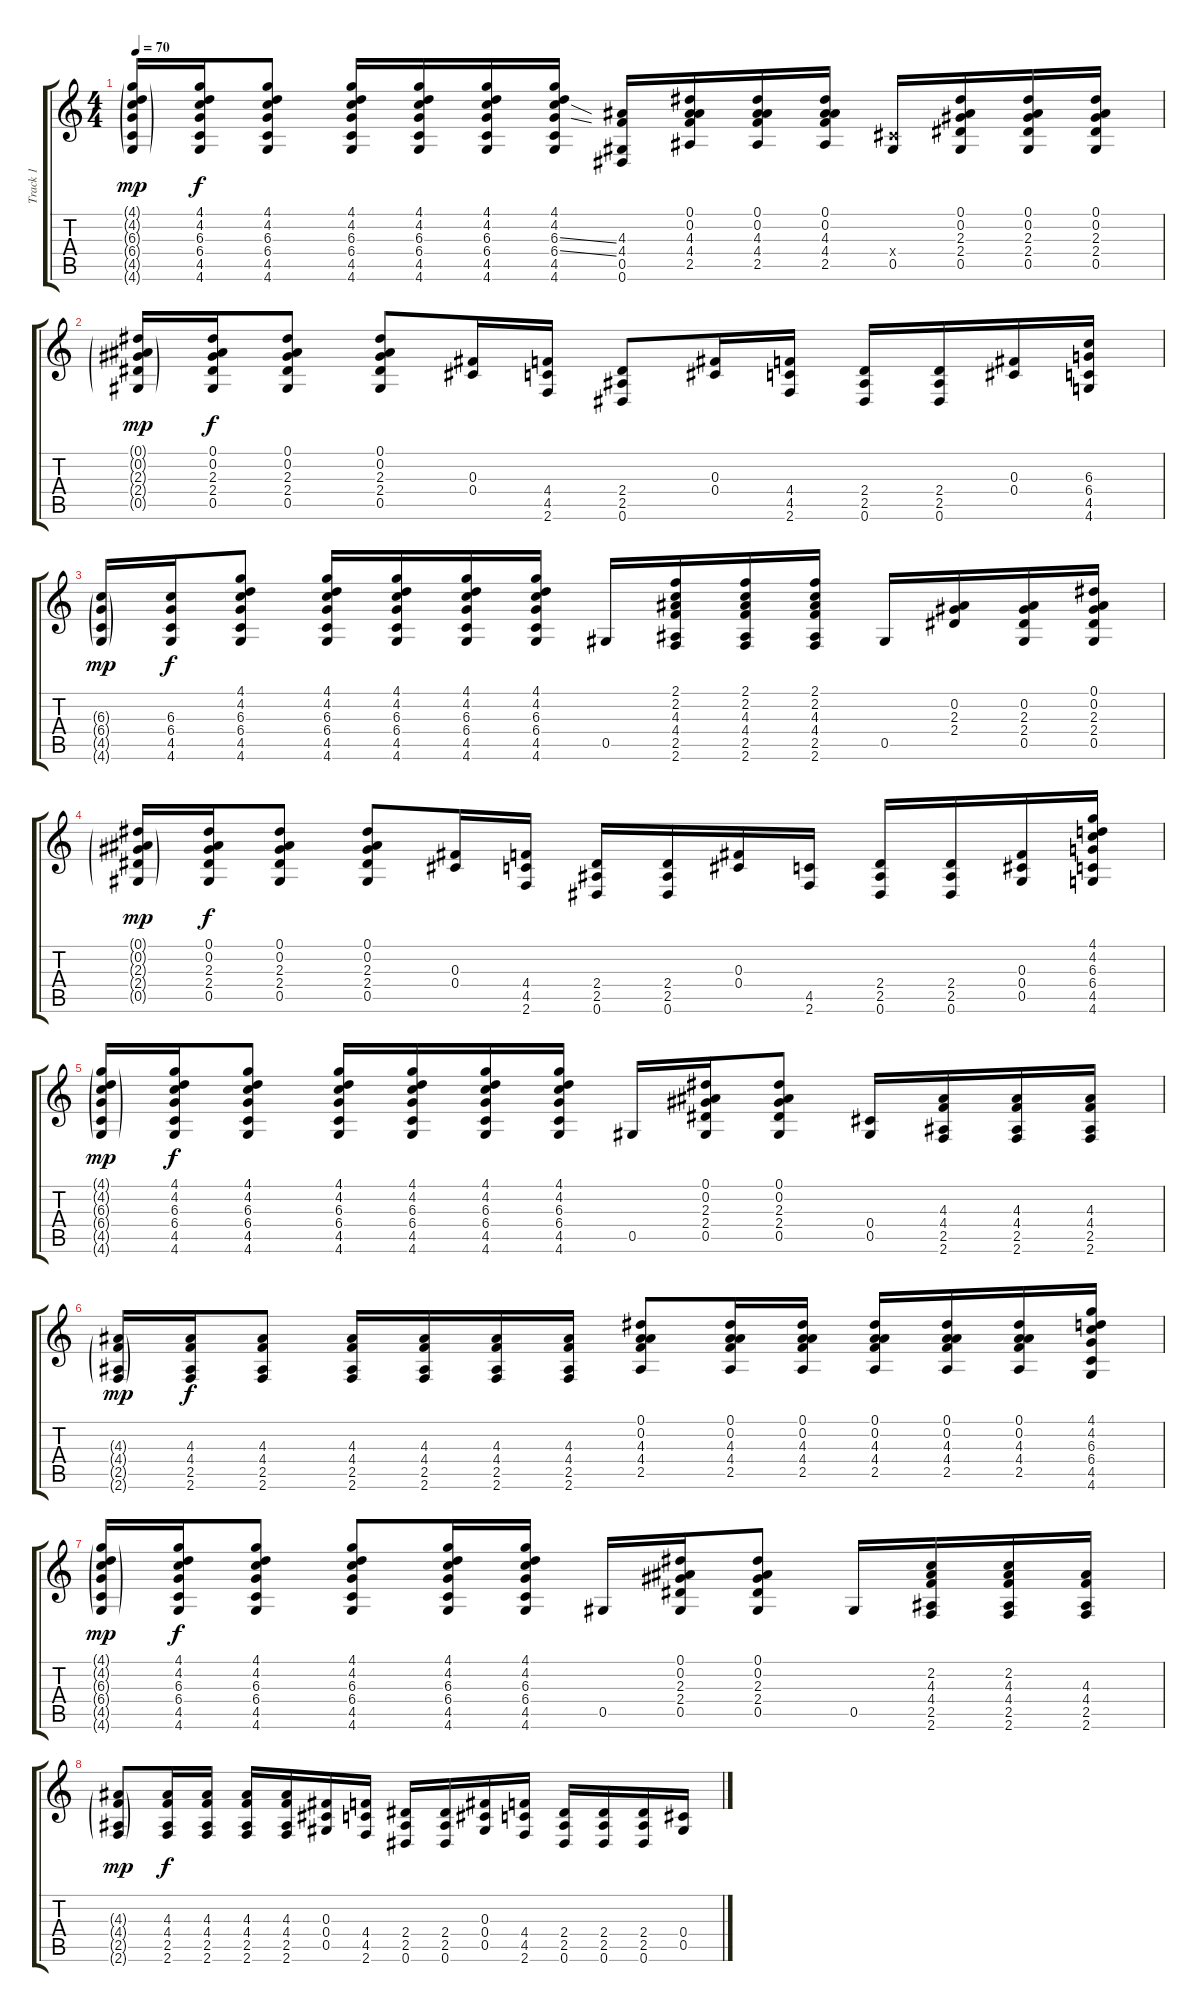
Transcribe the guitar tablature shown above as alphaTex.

\track ("Track 1" "Track 1") {instrument acousticguitarsteel}
\staff {score tabs}
\tuning (Eb4 Bb3 Gb3 Db3 Ab2 Eb2) {hide}
\ts (4 4)
\tempo 70
\clef g2
\ks c
(4.1{g} 4.2{g} 6.3{g} 6.4{g} 4.5{g} 4.6{g}).16{dy mp} (4.1 4.2 6.3 6.4 4.5 4.6).16{dy f} (4.1 4.2 6.3 6.4 4.5 4.6).8 (4.1 4.2 6.3 6.4 4.5 4.6).16 (4.1 4.2 6.3 6.4 4.5 4.6).16 (4.1 4.2 6.3 6.4 4.5 4.6).16 (4.1 4.2 6.3{ss} 6.4{ss} 4.5 4.6).16 (4.3 4.4 0.5 0.6).16 (0.1 0.2 4.3 4.4 2.5).16 (0.1 0.2 4.3 4.4 2.5).16 (0.1 0.2 4.3 4.4 2.5).16 (0.4{x} 0.5).16 (0.1 0.2 2.3 2.4 0.5).16 (0.1 0.2 2.3 2.4 0.5).16 (0.1 0.2 2.3 2.4 0.5).16 |
(0.1{g} 0.2{g} 2.3{g} 2.4{g} 0.5{g}).16{dy mp} (0.1 0.2 2.3 2.4 0.5).16{dy f} (0.1 0.2 2.3 2.4 0.5).8 (0.1 0.2 2.3 2.4 0.5).8 (0.3 0.4).16 (4.4 4.5 2.6).16 (2.4 2.5 0.6).8 (0.3 0.4).16 (4.4 4.5 2.6).16 (2.4 2.5 0.6).16 (2.4 2.5 0.6).16 (0.3 0.4).16 (6.3 6.4 4.5 4.6).16 |
(6.3{g} 6.4{g} 4.5{g} 4.6{g}).16{dy mp} (6.3 6.4 4.5 4.6).16{dy f} (4.1 4.2 6.3 6.4 4.5 4.6).8 (4.1 4.2 6.3 6.4 4.5 4.6).16 (4.1 4.2 6.3 6.4 4.5 4.6).16 (4.1 4.2 6.3 6.4 4.5 4.6).16 (4.1 4.2 6.3 6.4 4.5 4.6).16 0.5.16 (2.1 2.2 4.3 4.4 2.5 2.6).16 (2.1 2.2 4.3 4.4 2.5 2.6).16 (2.1 2.2 4.3 4.4 2.5 2.6).16 0.5.16 (0.2 2.3 2.4).16 (0.2 2.3 2.4 0.5).16 (0.1 0.2 2.3 2.4 0.5).16 |
(0.1{g} 0.2{g} 2.3{g} 2.4{g} 0.5{g}).16{dy mp} (0.1 0.2 2.3 2.4 0.5).16{dy f} (0.1 0.2 2.3 2.4 0.5).8 (0.1 0.2 2.3 2.4 0.5).8 (0.3 0.4).16 (4.4 4.5 2.6).16 (2.4 2.5 0.6).16 (2.4 2.5 0.6).16 (0.3 0.4).16 (4.5 2.6).16 (2.4 2.5 0.6).16 (2.4 2.5 0.6).16 (0.3 0.4 0.5).16 (4.1 4.2 6.3 6.4 4.5 4.6).16 |
(4.1{g} 4.2{g} 6.3{g} 6.4{g} 4.5{g} 4.6{g}).16{dy mp} (4.1 4.2 6.3 6.4 4.5 4.6).16{dy f} (4.1 4.2 6.3 6.4 4.5 4.6).8 (4.1 4.2 6.3 6.4 4.5 4.6).16 (4.1 4.2 6.3 6.4 4.5 4.6).16 (4.1 4.2 6.3 6.4 4.5 4.6).16 (4.1 4.2 6.3 6.4 4.5 4.6).16 0.5.16 (0.1 0.2 2.3 2.4 0.5).16 (0.1 0.2 2.3 2.4 0.5).8 (0.4 0.5).16 (4.3 4.4 2.5 2.6).16 (4.3 4.4 2.5 2.6).16 (4.3 4.4 2.5 2.6).16 |
(4.3{g} 4.4{g} 2.5{g} 2.6{g}).16{dy mp} (4.3 4.4 2.5 2.6).16{dy f} (4.3 4.4 2.5 2.6).8 (4.3 4.4 2.5 2.6).16 (4.3 4.4 2.5 2.6).16 (4.3 4.4 2.5 2.6).16 (4.3 4.4 2.5 2.6).16 (0.1 0.2 4.3 4.4 2.5).8 (0.1 0.2 4.3 4.4 2.5).16 (0.1 0.2 4.3 4.4 2.5).16 (0.1 0.2 4.3 4.4 2.5).16 (0.1 0.2 4.3 4.4 2.5).16 (0.1 0.2 4.3 4.4 2.5).16 (4.1 4.2 6.3 6.4 4.5 4.6).16 |
(4.1{g} 4.2{g} 6.3{g} 6.4{g} 4.5{g} 4.6{g}).16{dy mp} (4.1 4.2 6.3 6.4 4.5 4.6).16{dy f} (4.1 4.2 6.3 6.4 4.5 4.6).8 (4.1 4.2 6.3 6.4 4.5 4.6).8 (4.1 4.2 6.3 6.4 4.5 4.6).16 (4.1 4.2 6.3 6.4 4.5 4.6).16 0.5.16 (0.1 0.2 2.3 2.4 0.5).16 (0.1 0.2 2.3 2.4 0.5).8 0.5.16 (2.2 4.3 4.4 2.5 2.6).16 (2.2 4.3 4.4 2.5 2.6).16 (4.3 4.4 2.5 2.6).16 |
(4.3{g} 4.4{g} 2.5{g} 2.6{g}).8{dy mp} (4.3 4.4 2.5 2.6).16{dy f} (4.3 4.4 2.5 2.6).16 (4.3 4.4 2.5 2.6).16 (4.3 4.4 2.5 2.6).16 (0.3 0.4 0.5).16 (4.4 4.5 2.6).16 (2.4 2.5 0.6).16 (2.4 2.5 0.6).16 (0.3 0.4 0.5).16 (4.4 4.5 2.6).16 (2.4 2.5 0.6).16 (2.4 2.5 0.6).16 (2.4 2.5 0.6).16 (0.4 0.5).16
